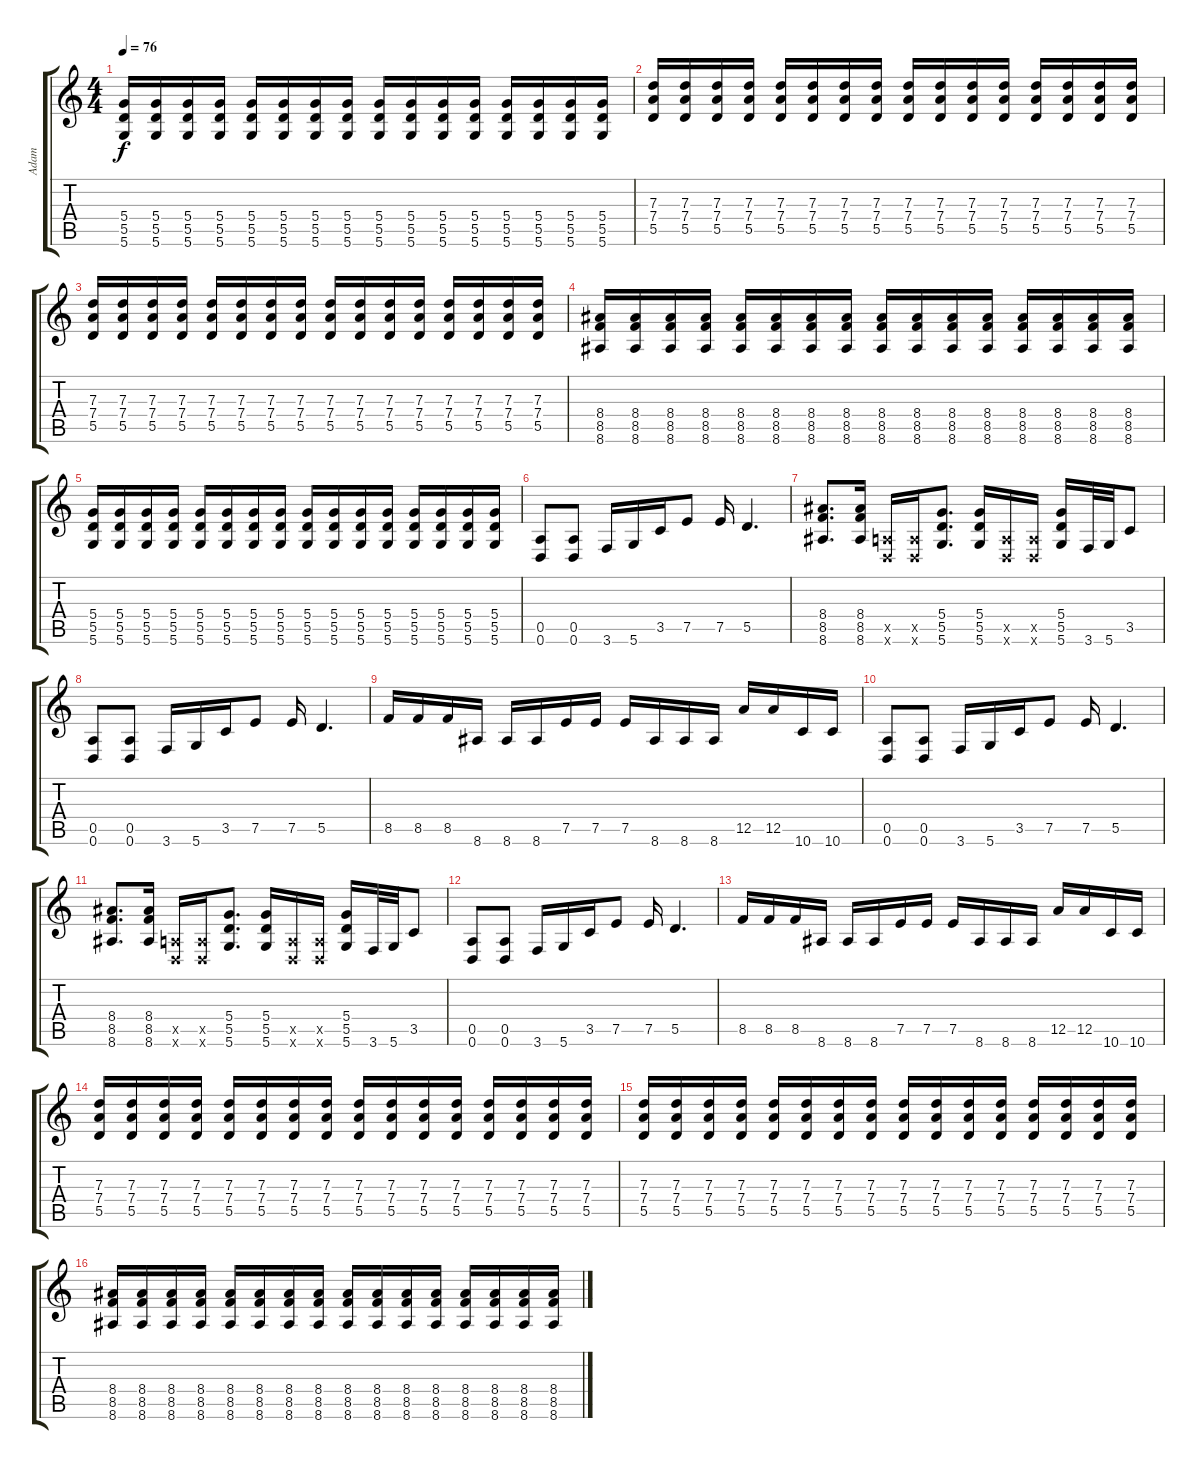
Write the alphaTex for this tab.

\track ("Adam" "Adam") {instrument electricguitarjazz}
\staff {score tabs}
\tuning (E4 B3 G3 D3 A2 D2) {hide}
\ts (4 4)
\tempo 76
\clef g2
\ks c
(5.4 5.5 5.6).16{dy f} (5.4 5.5 5.6).16 (5.4 5.5 5.6).16 (5.4 5.5 5.6).16 (5.4 5.5 5.6).16 (5.4 5.5 5.6).16 (5.4 5.5 5.6).16 (5.4 5.5 5.6).16 (5.4 5.5 5.6).16 (5.4 5.5 5.6).16 (5.4 5.5 5.6).16 (5.4 5.5 5.6).16 (5.4 5.5 5.6).16 (5.4 5.5 5.6).16 (5.4 5.5 5.6).16 (5.4 5.5 5.6).16 |
(7.3 7.4 5.5).16 (7.3 7.4 5.5).16 (7.3 7.4 5.5).16 (7.3 7.4 5.5).16 (7.3 7.4 5.5).16 (7.3 7.4 5.5).16 (7.3 7.4 5.5).16 (7.3 7.4 5.5).16 (7.3 7.4 5.5).16 (7.3 7.4 5.5).16 (7.3 7.4 5.5).16 (7.3 7.4 5.5).16 (7.3 7.4 5.5).16 (7.3 7.4 5.5).16 (7.3 7.4 5.5).16 (7.3 7.4 5.5).16 |
(7.3 7.4 5.5).16 (7.3 7.4 5.5).16 (7.3 7.4 5.5).16 (7.3 7.4 5.5).16 (7.3 7.4 5.5).16 (7.3 7.4 5.5).16 (7.3 7.4 5.5).16 (7.3 7.4 5.5).16 (7.3 7.4 5.5).16 (7.3 7.4 5.5).16 (7.3 7.4 5.5).16 (7.3 7.4 5.5).16 (7.3 7.4 5.5).16 (7.3 7.4 5.5).16 (7.3 7.4 5.5).16 (7.3 7.4 5.5).16 |
(8.4 8.5 8.6).16 (8.4 8.5 8.6).16 (8.4 8.5 8.6).16 (8.4 8.5 8.6).16 (8.4 8.5 8.6).16 (8.4 8.5 8.6).16 (8.4 8.5 8.6).16 (8.4 8.5 8.6).16 (8.4 8.5 8.6).16 (8.4 8.5 8.6).16 (8.4 8.5 8.6).16 (8.4 8.5 8.6).16 (8.4 8.5 8.6).16 (8.4 8.5 8.6).16 (8.4 8.5 8.6).16 (8.4 8.5 8.6).16 |
(5.4 5.5 5.6).16 (5.4 5.5 5.6).16 (5.4 5.5 5.6).16 (5.4 5.5 5.6).16 (5.4 5.5 5.6).16 (5.4 5.5 5.6).16 (5.4 5.5 5.6).16 (5.4 5.5 5.6).16 (5.4 5.5 5.6).16 (5.4 5.5 5.6).16 (5.4 5.5 5.6).16 (5.4 5.5 5.6).16 (5.4 5.5 5.6).16 (5.4 5.5 5.6).16 (5.4 5.5 5.6).16 (5.4 5.5 5.6).16 |
(0.5 0.6).8 (0.5 0.6).8 3.6.16 5.6.16 3.5.16 7.5.8 7.5.16 5.5.4{d} |
(8.4 8.5 8.6).8{d} (8.4 8.5 8.6).16 (0.5{x} 0.6{x}).16 (0.5{x} 0.6{x}).16 (5.4 5.5 5.6).8{d} (5.4 5.5 5.6).16 (0.5{x} 0.6{x}).16 (0.5{x} 0.6{x}).16 (5.4 5.5 5.6).16 3.6.32 5.6.32 3.5.8 |
(0.5 0.6).8 (0.5 0.6).8 3.6.16 5.6.16 3.5.16 7.5.8 7.5.16 5.5.4{d} |
8.5.16 8.5.16 8.5.16 8.6.16 8.6.16 8.6.16 7.5.16 7.5.16 7.5.16 8.6.16 8.6.16 8.6.16 12.5.16 12.5.16 10.6.16 10.6.16 |
(0.5 0.6).8 (0.5 0.6).8 3.6.16 5.6.16 3.5.16 7.5.8 7.5.16 5.5.4{d} |
(8.4 8.5 8.6).8{d} (8.4 8.5 8.6).16 (0.5{x} 0.6{x}).16 (0.5{x} 0.6{x}).16 (5.4 5.5 5.6).8{d} (5.4 5.5 5.6).16 (0.5{x} 0.6{x}).16 (0.5{x} 0.6{x}).16 (5.4 5.5 5.6).16 3.6.32 5.6.32 3.5.8 |
(0.5 0.6).8 (0.5 0.6).8 3.6.16 5.6.16 3.5.16 7.5.8 7.5.16 5.5.4{d} |
8.5.16 8.5.16 8.5.16 8.6.16 8.6.16 8.6.16 7.5.16 7.5.16 7.5.16 8.6.16 8.6.16 8.6.16 12.5.16 12.5.16 10.6.16 10.6.16 |
(7.3 7.4 5.5).16{instrument distortionguitar} (7.3 7.4 5.5).16 (7.3 7.4 5.5).16 (7.3 7.4 5.5).16 (7.3 7.4 5.5).16 (7.3 7.4 5.5).16 (7.3 7.4 5.5).16 (7.3 7.4 5.5).16 (7.3 7.4 5.5).16 (7.3 7.4 5.5).16 (7.3 7.4 5.5).16 (7.3 7.4 5.5).16 (7.3 7.4 5.5).16 (7.3 7.4 5.5).16 (7.3 7.4 5.5).16 (7.3 7.4 5.5).16 |
(7.3 7.4 5.5).16 (7.3 7.4 5.5).16 (7.3 7.4 5.5).16 (7.3 7.4 5.5).16 (7.3 7.4 5.5).16 (7.3 7.4 5.5).16 (7.3 7.4 5.5).16 (7.3 7.4 5.5).16 (7.3 7.4 5.5).16 (7.3 7.4 5.5).16 (7.3 7.4 5.5).16 (7.3 7.4 5.5).16 (7.3 7.4 5.5).16 (7.3 7.4 5.5).16 (7.3 7.4 5.5).16 (7.3 7.4 5.5).16 |
(8.4 8.5 8.6).16 (8.4 8.5 8.6).16 (8.4 8.5 8.6).16 (8.4 8.5 8.6).16 (8.4 8.5 8.6).16 (8.4 8.5 8.6).16 (8.4 8.5 8.6).16 (8.4 8.5 8.6).16 (8.4 8.5 8.6).16 (8.4 8.5 8.6).16 (8.4 8.5 8.6).16 (8.4 8.5 8.6).16 (8.4 8.5 8.6).16 (8.4 8.5 8.6).16 (8.4 8.5 8.6).16 (8.4 8.5 8.6).16
